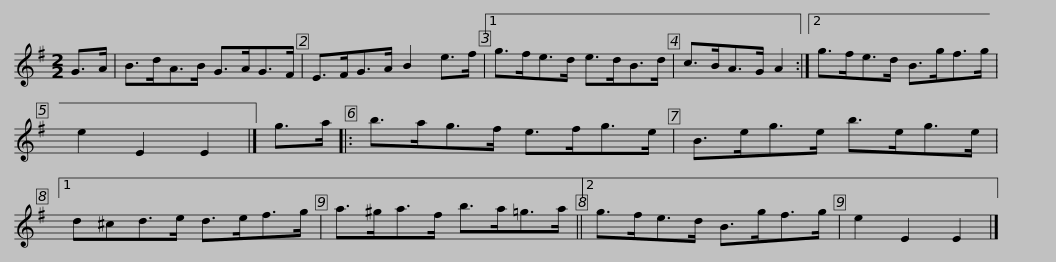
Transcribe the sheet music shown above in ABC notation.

X:1
L:1/8
M:2/2
I:linebreak $
K:Emin
V:1 treble
V:1
 G>A | B>dA>B G>AG>F | E>FG>A B2 e>f |1 g>fe>d e>dB>d | c>BA>G A2 :|2$ %5
 g>fe>d B>gf>g | e2 E2 E2 |] g>a |: b>ag>f e>fg>e | B>eg>e b>eg>e |1$ %10
 d^cd>e d>ef>g | a>^ga>f b>a=g>a ||2 g>fe>d B>gf>g | e2 E2 E2 |] %14
